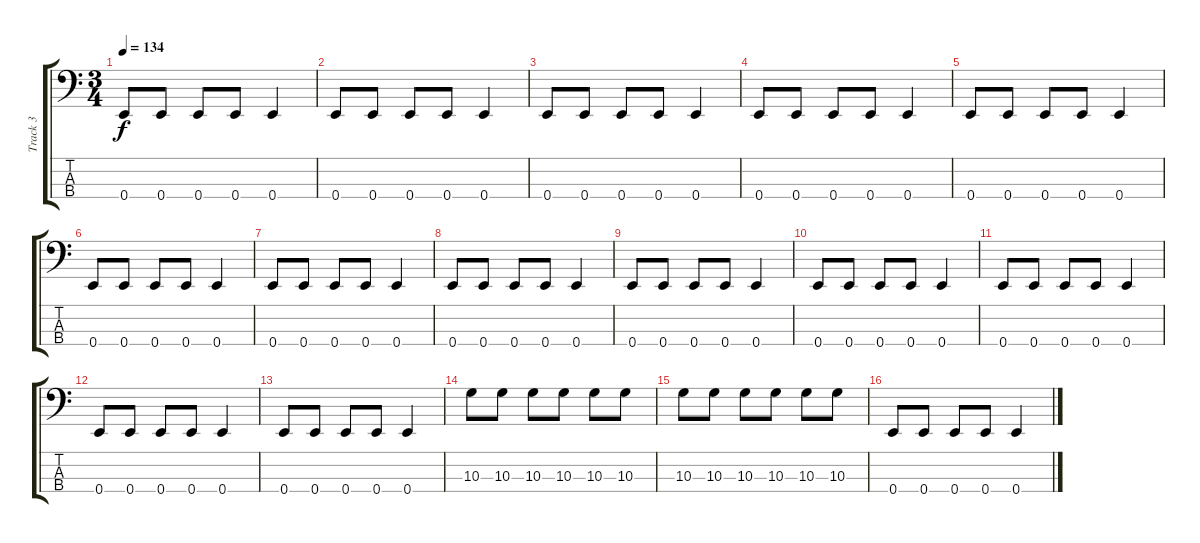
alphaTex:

\track ("Track 3" "Track 3") {instrument electricbassfinger}
\staff {score tabs}
\tuning (G2 D2 A1 E1) {hide}
\ts (3 4)
\tempo 134
\clef f4
\ks c
0.4.8{dy f} 0.4.8 0.4.8 0.4.8 0.4.4 |
0.4.8 0.4.8 0.4.8 0.4.8 0.4.4 |
0.4.8 0.4.8 0.4.8 0.4.8 0.4.4 |
0.4.8 0.4.8 0.4.8 0.4.8 0.4.4 |
0.4.8 0.4.8 0.4.8 0.4.8 0.4.4 |
0.4.8 0.4.8 0.4.8 0.4.8 0.4.4 |
0.4.8 0.4.8 0.4.8 0.4.8 0.4.4 |
0.4.8 0.4.8 0.4.8 0.4.8 0.4.4 |
0.4.8 0.4.8 0.4.8 0.4.8 0.4.4 |
0.4.8 0.4.8 0.4.8 0.4.8 0.4.4 |
0.4.8 0.4.8 0.4.8 0.4.8 0.4.4 |
0.4.8 0.4.8 0.4.8 0.4.8 0.4.4 |
0.4.8 0.4.8 0.4.8 0.4.8 0.4.4 |
10.3.8 10.3.8 10.3.8 10.3.8 10.3.8 10.3.8 |
10.3.8 10.3.8 10.3.8 10.3.8 10.3.8 10.3.8 |
0.4.8 0.4.8 0.4.8 0.4.8 0.4.4
